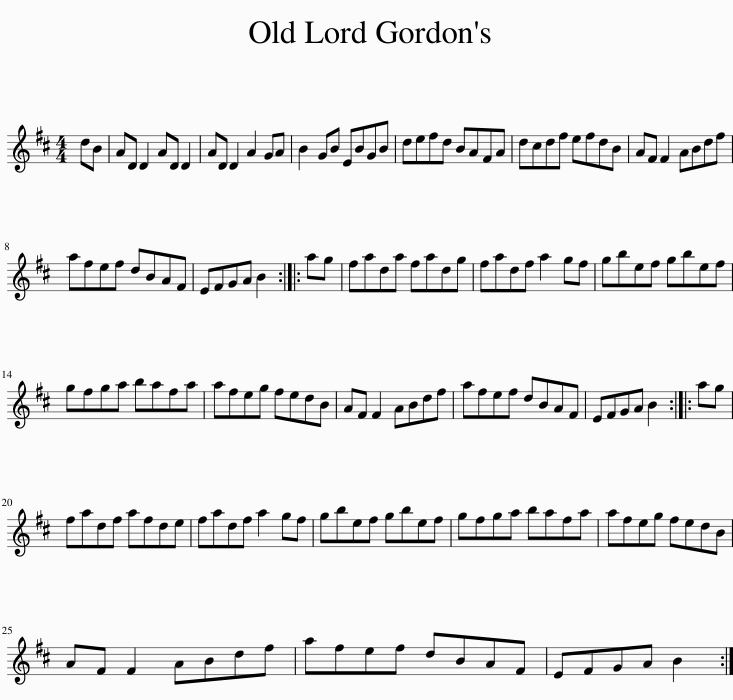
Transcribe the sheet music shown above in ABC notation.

X:1
L:1/8
M:4/4
I:linebreak $
K:D
V:1 treble
V:1
 dB | AD D2 AD D2 | AD D2 A2 GA | B2 GB EBGB | defd BAFA | %5
 dcdf efdB | AF F2 ABdf |$ afef dBAF | EFGA B2 :: ag | %10
 fada fadg | fadf a2 gf | gbef gbef |$ gfga bafa | afeg fedB | %15
 AF F2 ABdf | afef dBAF | EFGA B2 :: ag |$ fadf afde | %20
 fadf a2 gf | gbef gbef | gfga bafa | afeg fedB |$ AF F2 ABdf | %25
 afef dBAF | EFGA B2 :| %27
